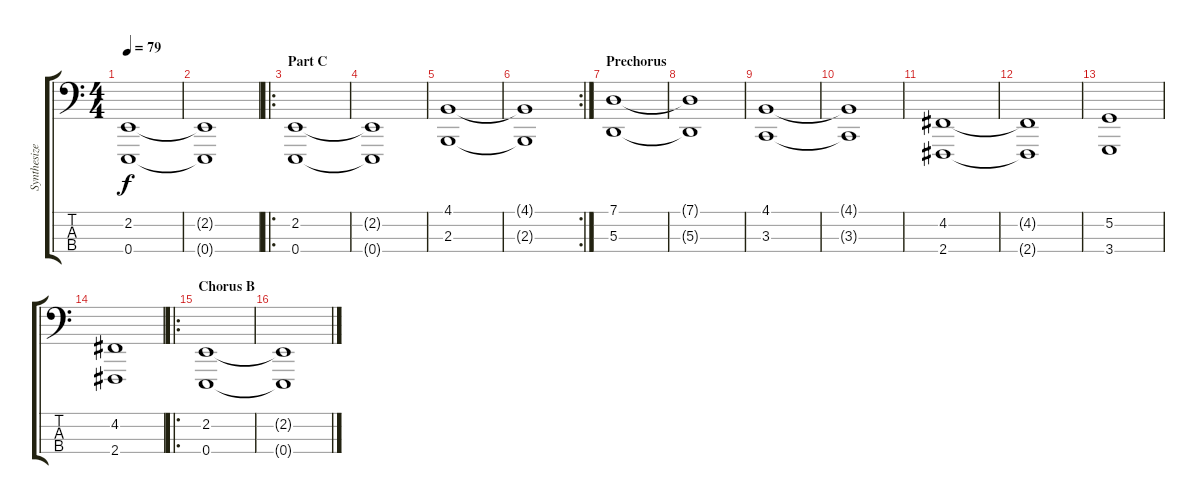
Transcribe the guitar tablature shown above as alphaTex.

\track ("Synthesizer Left Hand" "Synthesize") {instrument synthstrings1}
\staff {score tabs}
\tuning (G2 D2 A1 E1) {hide}
\ts (4 4)
\tempo 79
\clef f4
\ks c
(2.2{t} 0.4{t}).1{dy f} |
(2.2{t} 0.4{t}).1 |
\ro
\section ("" "Part C")
(2.2 0.4).1 |
(2.2{t} 0.4{t}).1 |
(4.1 2.3).1 |
\rc 2
(4.1{t} 2.3{t}).1 |
\section ("" "Prechorus")
(7.1 5.3).1 |
(7.1{t} 5.3{t}).1 |
(4.1 3.3).1 |
(4.1{t} 3.3{t}).1 |
(4.2 2.4).1 |
(4.2{t} 2.4{t}).1 |
(5.2 3.4).1 |
(4.2 2.4).1 |
\ro
\section ("" "Chorus B")
(2.2 0.4).1 |
(2.2{t} 0.4{t}).1
